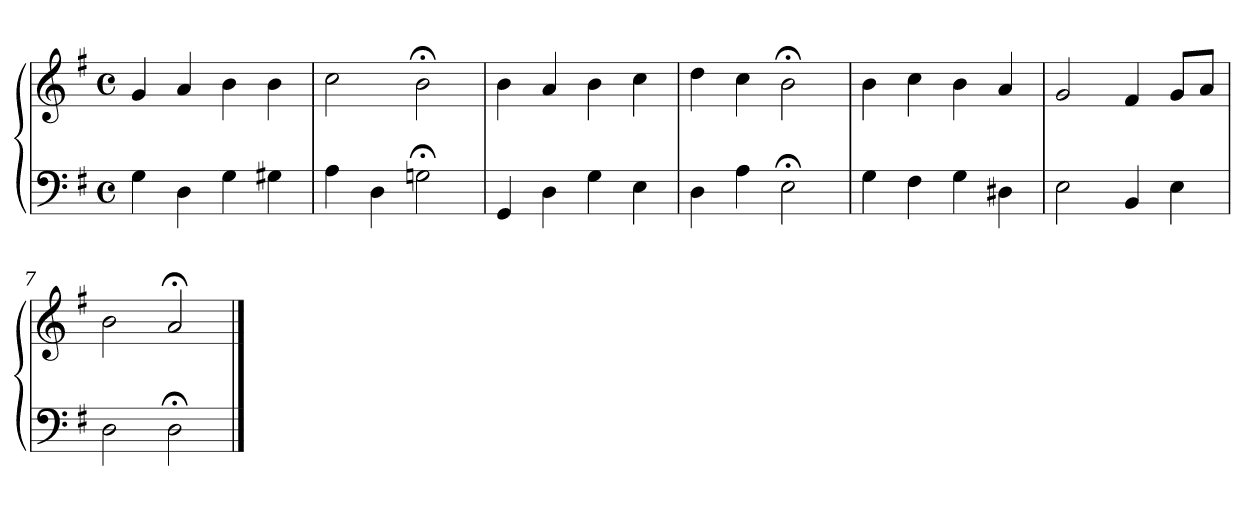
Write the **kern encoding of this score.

**kern	**kern
*part1	*part1
*staff2	*staff1
*clefF4	*clefG2
*k[f#]	*k[f#]
*M4/4	*M4/4
*met(c)	*met(c)
=1	=1
4G	4g
4D	4a
4G	4b
4G#X	4b
=2	=2
4A	2cc
4D	.
2Gn;<	2b;<
=3	=3
4GG	4b
4D	4a
4G	4b
4E	4cc
=4	=4
4D	4dd
4A	4cc
2E;<	2b;<
=5	=5
4G	4b
4F#	4cc
4G	4b
4D#X	4a
=6	=6
2E	2g
4BB	4f#
4E	8gL
.	8aJ
=7	=7
2D	2b
2D;<	2a;<
==	==
*-	*-
